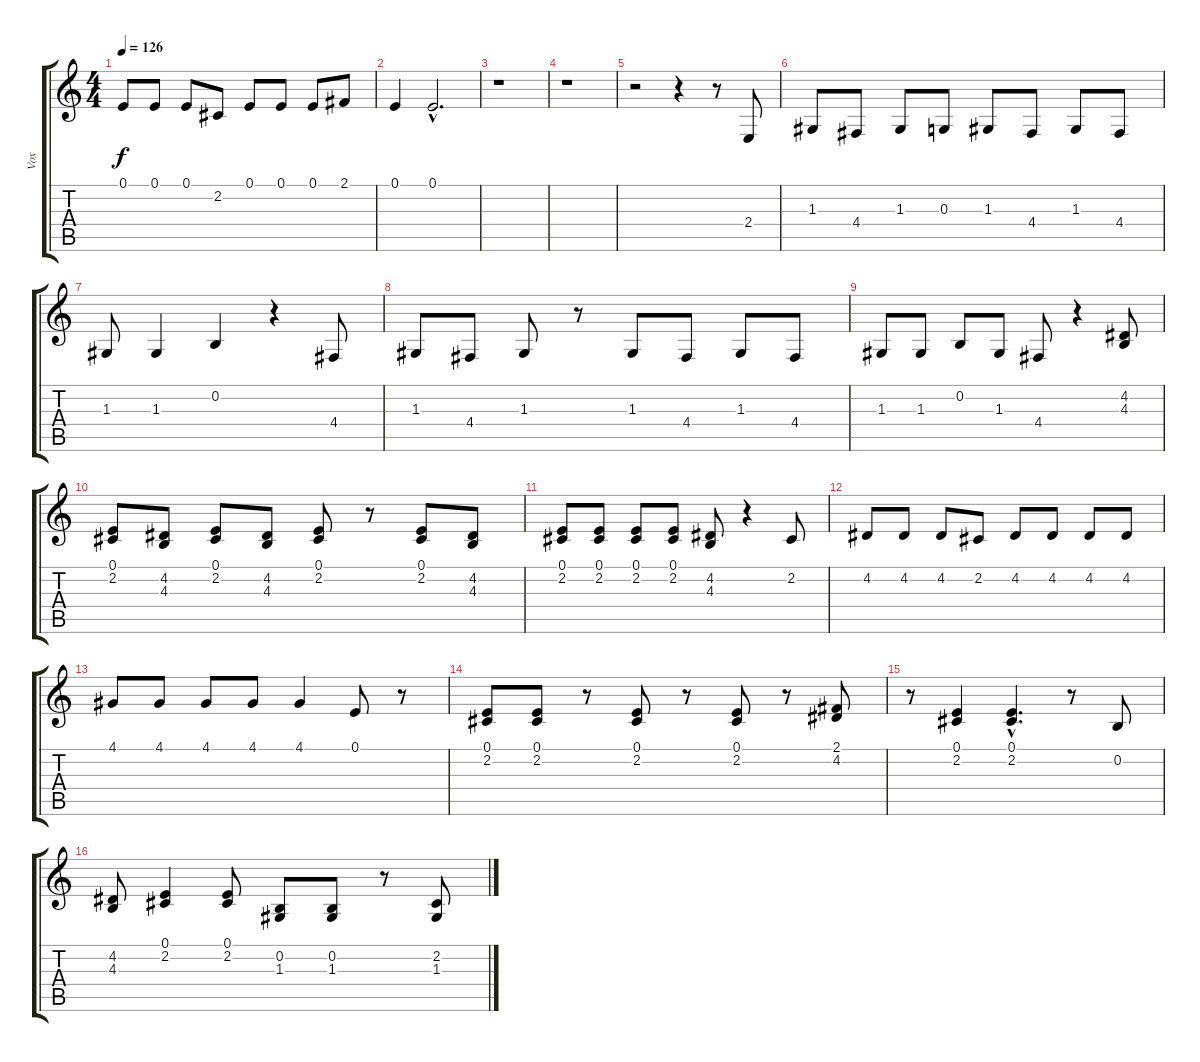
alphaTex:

\track ("Vox" "Vox") {instrument drawbarorgan}
\staff {score tabs}
\tuning (E4 B3 G3 D3 A2 E2) {hide}
\ts (4 4)
\tempo 126
\clef g2
\ks c
0.1.8{dy f} 0.1.8 0.1.8 2.2.8 0.1.8 0.1.8 0.1.8 2.1.8 |
0.1.4 0.1{hac}.2{d} |
r.1 |
r.1 |
r.2 r.4 r.8 2.4.8 |
1.3.8 4.4.8 1.3.8 0.3.8 1.3.8 4.4.8 1.3.8 4.4.8 |
1.3.8 1.3.4 0.2.4 r.4 4.4.8 |
1.3.8 4.4.8 1.3.8 r.8 1.3.8 4.4.8 1.3.8 4.4.8 |
1.3.8 1.3.8 0.2.8 1.3.8 4.4.8 r.4 (4.2 4.3).8 |
(0.1 2.2).8 (4.2 4.3).8 (0.1 2.2).8 (4.2 4.3).8 (0.1 2.2).8 r.8 (0.1 2.2).8 (4.2 4.3).8 |
(0.1 2.2).8 (0.1 2.2).8 (0.1 2.2).8 (0.1 2.2).8 (4.2 4.3).8 r.4 2.2.8 |
4.2.8 4.2.8 4.2.8 2.2.8 4.2.8 4.2.8 4.2.8 4.2.8 |
4.1.8 4.1.8 4.1.8 4.1.8 4.1.4 0.1.8 r.8 |
(0.1 2.2).8 (0.1 2.2).8 r.8 (0.1 2.2).8 r.8 (0.1 2.2).8 r.8 (2.1 4.2).8 |
r.8 (0.1 2.2).4 (0.1{hac} 2.2{hac}).4{d} r.8 0.2.8 |
(4.2 4.3).8 (0.1 2.2).4 (0.1 2.2).8 (0.2 1.3).8 (0.2 1.3).8 r.8 (2.2 1.3).8
